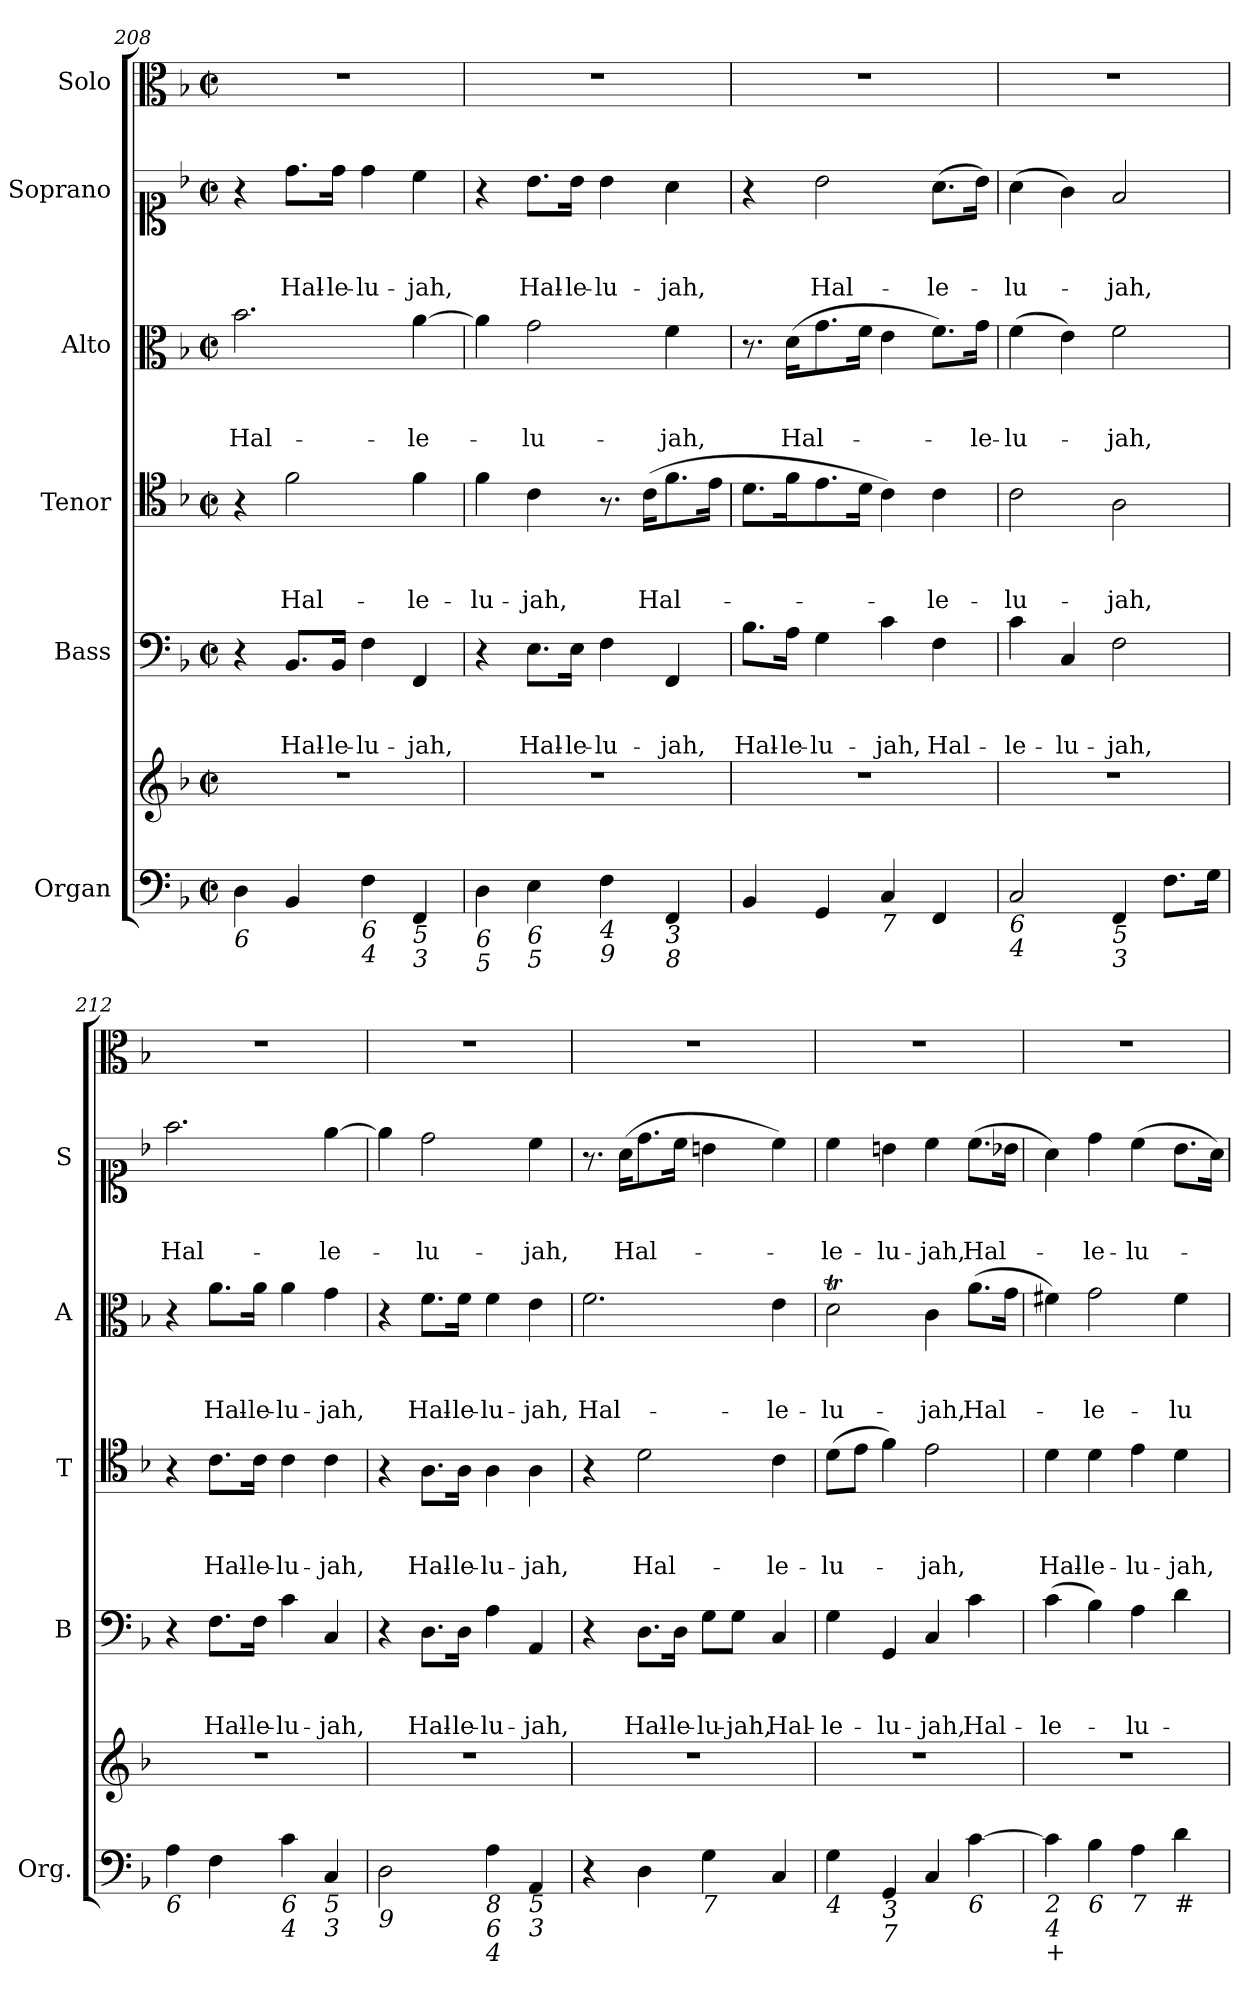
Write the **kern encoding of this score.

**kern	**kern	**kern	**text	**text	**text	**kern	**text	**text	**text	**kern	**text	**text	**text	**kern	**text	**text	**text	**kern
*part6	*part6	*part5	*part5	*part5	*part5	*part4	*part4	*part4	*part4	*part3	*part3	*part3	*part3	*part2	*part2	*part2	*part2	*part1
*staff7	*staff6	*staff5	*staff5	*staff5	*staff5	*staff4	*staff4	*staff4	*staff4	*staff3	*staff3	*staff3	*staff3	*staff2	*staff2	*staff2	*staff2	*staff1
*I"Organ	*	*I"Bass	*	*	*	*I"Tenor	*	*	*	*I"Alto	*	*	*	*I"Soprano	*	*	*	*I"Solo
*I'Org.	*	*I'B	*	*	*	*I'T	*	*	*	*I'A	*	*	*	*I'S	*	*	*	*
*clefF4	*clefG2	*clefF4	*	*	*	*clefC4	*	*	*	*clefC3	*	*	*	*clefC1	*	*	*	*clefC3
*k[b-]	*k[b-]	*k[b-]	*	*	*	*k[b-]	*	*	*	*k[b-]	*	*	*	*k[b-]	*	*	*	*k[b-]
*d:	*d:	*d:	*	*	*	*d:	*	*	*	*d:	*	*	*	*d:	*	*	*	*d:
*M2/2	*M2/2	*M2/2	*	*	*	*M2/2	*	*	*	*M2/2	*	*	*	*M2/2	*	*	*	*M2/2
*met(c|)	*met(c|)	*met(c|)	*	*	*	*met(c|)	*	*	*	*met(c|)	*	*	*	*met(c|)	*	*	*	*met(c|)
=208	=208	=208	=208	=208	=208	=208	=208	=208	=208	=208	=208	=208	=208	=208	=208	=208	=208	=208
!LO:TX:b:i:t=6	!	!	!	!	!	!	!	!	!	!	!	!	!	!	!	!	!	!
!	!	!	!	!	!	!	!	!	!	!	!	!	!LO:LY:b	!	!	!	!	!
4D\	1r	4r	.	.	.	4r	.	.	.	2.b-\	.	.	Hal-	4r	.	.	.	1r
!	!	!	!	!	!LO:LY:b	!	!	!	!LO:LY:b	!	!	!	!	!	!	!	!LO:LY:b	!
4BB-/	.	8.BB-/L	.	.	Hal-	2f\	.	.	Hal-	.	.	.	.	8.dd\L	.	.	Hal-	.
!	!	!	!	!	!LO:LY:b	!	!	!	!	!	!	!	!	!	!	!	!LO:LY:b	!
.	.	16BB-/Jk	.	.	-le-	.	.	.	.	.	.	.	.	16dd\Jk	.	.	-le-	.
!LO:TX:b:i:t=6	!	!	!	!	!	!	!	!	!	!	!	!	!	!	!	!	!	!
!LO:TX:b:i:t=4	!	!	!	!	!	!	!	!	!	!	!	!	!	!	!	!	!	!
!	!	!	!	!	!LO:LY:b	!	!	!	!	!	!	!	!	!	!	!	!LO:LY:b	!
4F\	.	4F\	.	.	-lu-	.	.	.	.	.	.	.	.	4dd\	.	.	-lu-	.
!LO:TX:b:i:t=5	!	!	!	!	!	!	!	!	!	!	!	!	!	!	!	!	!	!
!LO:TX:b:i:t=3	!	!	!	!	!	!	!	!	!	!	!	!	!	!	!	!	!	!
!	!	!	!	!	!LO:LY:b	!	!	!	!LO:LY:b	!	!	!	!LO:LY:b	!	!	!	!LO:LY:b	!
4FF/	.	4FF/	.	.	-jah,	4f\	.	.	-le-	[4a\	.	.	-le-	4cc\	.	.	-jah,	.
=209	=209	=209	=209	=209	=209	=209	=209	=209	=209	=209	=209	=209	=209	=209	=209	=209	=209	=209
!LO:TX:b:i:t=6	!	!	!	!	!	!	!	!	!	!	!	!	!	!	!	!	!	!
!LO:TX:b:i:t=5	!	!	!	!	!	!	!	!	!	!	!	!	!	!	!	!	!	!
!	!	!	!	!	!	!	!	!	!LO:LY:b	!	!	!	!	!	!	!	!	!
4D\	1r	4r	.	.	.	4f\	.	.	-lu-	4a\]	.	.	.	4r	.	.	.	1r
!LO:TX:b:i:t=6	!	!	!	!	!	!	!	!	!	!	!	!	!	!	!	!	!	!
!LO:TX:b:i:t=5	!	!	!	!	!	!	!	!	!	!	!	!	!	!	!	!	!	!
!	!	!	!	!	!LO:LY:b	!	!	!	!LO:LY:b	!	!	!	!LO:LY:b	!	!	!	!LO:LY:b	!
4E\	.	8.E\L	.	.	Hal-	4c\	.	.	-jah,	2g\	.	.	-lu-	8.b-\L	.	.	Hal-	.
!	!	!	!	!	!LO:LY:b	!	!	!	!	!	!	!	!	!	!	!	!LO:LY:b	!
.	.	16E\Jk	.	.	-le-	.	.	.	.	.	.	.	.	16b-\Jk	.	.	-le-	.
!LO:TX:b:i:t=4	!	!	!	!	!	!	!	!	!	!	!	!	!	!	!	!	!	!
!LO:TX:b:i:t=9	!	!	!	!	!	!	!	!	!	!	!	!	!	!	!	!	!	!
!	!	!	!	!	!LO:LY:b	!	!	!	!	!	!	!	!	!	!	!	!LO:LY:b	!
4F\	.	4F\	.	.	-lu-	8.r	.	.	.	.	.	.	.	4b-\	.	.	-lu-	.
!	!	!	!	!	!	!	!	!	!LO:LY:b	!	!	!	!	!	!	!	!	!
.	.	.	.	.	.	(>16c\KL	.	.	Hal-	.	.	.	.	.	.	.	.	.
!LO:TX:b:i:t=3	!	!	!	!	!	!	!	!	!	!	!	!	!	!	!	!	!	!
!LO:TX:b:i:t=8	!	!	!	!	!	!	!	!	!	!	!	!	!	!	!	!	!	!
!	!	!	!	!	!LO:LY:b	!	!	!	!	!	!	!	!LO:LY:b	!	!	!	!LO:LY:b	!
4FF/	.	4FF/	.	.	-jah,	8.f\	.	.	.	4f\	.	.	-jah,	4a\	.	.	-jah,	.
.	.	.	.	.	.	16e\Jk	.	.	.	.	.	.	.	.	.	.	.	.
!!LO:PB:g=z
=210	=210	=210	=210	=210	=210	=210	=210	=210	=210	=210	=210	=210	=210	=210	=210	=210	=210	=210
!	!	!	!	!	!LO:LY:b	!	!	!	!	!	!	!	!	!	!	!	!	!
4BB-/	1r	8.B-\L	.	.	Hal-	8.d\L	.	.	.	8.r	.	.	.	4r	.	.	.	1r
!	!	!	!	!	!LO:LY:b	!	!	!	!	!	!	!	!LO:LY:b	!	!	!	!	!
.	.	16A\Jk	.	.	-le-	16f\k	.	.	.	(>16d\KL	.	.	Hal-	.	.	.	.	.
!	!	!	!	!	!LO:LY:b	!	!	!	!	!	!	!	!	!	!	!	!LO:LY:b	!
4GG/	.	4G\	.	.	-lu-	8.e\	.	.	.	8.g\	.	.	.	2b-\	.	.	Hal-	.
.	.	.	.	.	.	16d\Jk	.	.	.	16f\Jk	.	.	.	.	.	.	.	.
!LO:TX:b:i:t=7	!	!	!	!	!	!	!	!	!	!	!	!	!	!	!	!	!	!
!	!	!	!	!	!LO:LY:b	!	!	!	!	!	!	!	!	!	!	!	!	!
4C/	.	4c\	.	.	-jah,	4c\)	.	.	.	4e\	.	.	.	.	.	.	.	.
!	!	!	!	!	!LO:LY:b	!	!	!	!LO:LY:b	!	!	!	!	!	!	!	!LO:LY:b	!
4FF/	.	4F\	.	.	Hal-	4c\	.	.	-le-	8.f\L)	.	.	.	(>8.a\L	.	.	-le-	.
!	!	!	!	!	!	!	!	!	!	!	!	!	!LO:LY:b	!	!	!	!	!
.	.	.	.	.	.	.	.	.	.	16g\Jk	.	.	-le-	16b-\Jk)	.	.	.	.
=211	=211	=211	=211	=211	=211	=211	=211	=211	=211	=211	=211	=211	=211	=211	=211	=211	=211	=211
!LO:TX:b:i:t=6	!	!	!	!	!	!	!	!	!	!	!	!	!	!	!	!	!	!
!LO:TX:b:i:t=4	!	!	!	!	!	!	!	!	!	!	!	!	!	!	!	!	!	!
!	!	!	!	!	!LO:LY:b	!	!	!	!LO:LY:b	!	!	!	!LO:LY:b	!	!	!	!LO:LY:b	!
2C/	1r	4c\	.	.	-le-	2c\	.	.	-lu-	(>4f\	.	.	-lu-	(>4a\	.	.	-lu-	1r
!	!	!	!	!	!LO:LY:b	!	!	!	!	!	!	!	!	!	!	!	!	!
.	.	4C/	.	.	-lu-	.	.	.	.	4e\)	.	.	.	4g\)	.	.	.	.
!LO:TX:b:i:t=5	!	!	!	!	!	!	!	!	!	!	!	!	!	!	!	!	!	!
!LO:TX:b:i:t=3	!	!	!	!	!	!	!	!	!	!	!	!	!	!	!	!	!	!
!	!	!	!	!	!LO:LY:b	!	!	!	!LO:LY:b	!	!	!	!LO:LY:b	!	!	!	!LO:LY:b	!
4FF/	.	2F\	.	.	-jah,	2A\	.	.	-jah,	2f\	.	.	-jah,	2f/	.	.	-jah,	.
8.F\L	.	.	.	.	.	.	.	.	.	.	.	.	.	.	.	.	.	.
16G\Jk	.	.	.	.	.	.	.	.	.	.	.	.	.	.	.	.	.	.
=212	=212	=212	=212	=212	=212	=212	=212	=212	=212	=212	=212	=212	=212	=212	=212	=212	=212	=212
!LO:TX:b:i:t=6	!	!	!	!	!	!	!	!	!	!	!	!	!	!	!	!	!	!
!	!	!	!	!	!	!	!	!	!	!	!	!	!	!	!	!	!LO:LY:b	!
4A\	1r	4r	.	.	.	4r	.	.	.	4r	.	.	.	2.ff\	.	.	Hal-	1r
!	!	!	!	!	!LO:LY:b	!	!	!	!LO:LY:b	!	!	!	!LO:LY:b	!	!	!	!	!
4F\	.	8.F\L	.	.	Hal-	8.c\L	.	.	Hal-	8.a\L	.	.	Hal-	.	.	.	.	.
!	!	!	!	!	!LO:LY:b	!	!	!	!LO:LY:b	!	!	!	!LO:LY:b	!	!	!	!	!
.	.	16F\Jk	.	.	-le-	16c\Jk	.	.	-le-	16a\Jk	.	.	-le-	.	.	.	.	.
!LO:TX:b:i:t=6	!	!	!	!	!	!	!	!	!	!	!	!	!	!	!	!	!	!
!LO:TX:b:i:t=4	!	!	!	!	!	!	!	!	!	!	!	!	!	!	!	!	!	!
!	!	!	!	!	!LO:LY:b	!	!	!	!LO:LY:b	!	!	!	!LO:LY:b	!	!	!	!	!
4c\	.	4c\	.	.	-lu-	4c\	.	.	-lu-	4a\	.	.	-lu-	.	.	.	.	.
!LO:TX:b:i:t=5	!	!	!	!	!	!	!	!	!	!	!	!	!	!	!	!	!	!
!LO:TX:b:i:t=3	!	!	!	!	!	!	!	!	!	!	!	!	!	!	!	!	!	!
!	!	!	!	!	!LO:LY:b	!	!	!	!LO:LY:b	!	!	!	!LO:LY:b	!	!	!	!LO:LY:b	!
4C/	.	4C/	.	.	-jah,	4c\	.	.	-jah,	4g\	.	.	-jah,	[4ee\	.	.	-le-	.
=213	=213	=213	=213	=213	=213	=213	=213	=213	=213	=213	=213	=213	=213	=213	=213	=213	=213	=213
!LO:TX:b:i:t=9	!	!	!	!	!	!	!	!	!	!	!	!	!	!	!	!	!	!
2D\	1r	4r	.	.	.	4r	.	.	.	4r	.	.	.	4ee\]	.	.	.	1r
!	!	!	!	!	!LO:LY:b	!	!	!	!LO:LY:b	!	!	!	!LO:LY:b	!	!	!	!LO:LY:b	!
.	.	8.D\L	.	.	Hal-	8.A\L	.	.	Hal-	8.f\L	.	.	Hal-	2dd\	.	.	-lu-	.
!	!	!	!	!	!LO:LY:b	!	!	!	!LO:LY:b	!	!	!	!LO:LY:b	!	!	!	!	!
.	.	16D\Jk	.	.	-le-	16A\Jk	.	.	-le-	16f\Jk	.	.	-le-	.	.	.	.	.
!LO:TX:b:i:t=8	!	!	!	!	!	!	!	!	!	!	!	!	!	!	!	!	!	!
!LO:TX:b:i:t=6	!	!	!	!	!	!	!	!	!	!	!	!	!	!	!	!	!	!
!LO:TX:b:i:t=4	!	!	!	!	!	!	!	!	!	!	!	!	!	!	!	!	!	!
!	!	!	!	!	!LO:LY:b	!	!	!	!LO:LY:b	!	!	!	!LO:LY:b	!	!	!	!	!
4A\	.	4A\	.	.	-lu-	4A\	.	.	-lu-	4f\	.	.	-lu-	.	.	.	.	.
!LO:TX:b:i:t=5	!	!	!	!	!	!	!	!	!	!	!	!	!	!	!	!	!	!
!LO:TX:b:i:t=3	!	!	!	!	!	!	!	!	!	!	!	!	!	!	!	!	!	!
!	!	!	!	!	!LO:LY:b	!	!	!	!LO:LY:b	!	!	!	!LO:LY:b	!	!	!	!LO:LY:b	!
4AA/	.	4AA/	.	.	-jah,	4A\	.	.	-jah,	4e\	.	.	-jah,	4cc\	.	.	-jah,	.
=214	=214	=214	=214	=214	=214	=214	=214	=214	=214	=214	=214	=214	=214	=214	=214	=214	=214	=214
!	!	!	!	!	!	!	!	!	!	!	!	!	!LO:LY:b	!	!	!	!	!
4r	1r	4r	.	.	.	4r	.	.	.	2.f\	.	.	Hal-	8.r	.	.	.	1r
!	!	!	!	!	!	!	!	!	!	!	!	!	!	!	!	!	!LO:LY:b	!
.	.	.	.	.	.	.	.	.	.	.	.	.	.	(>16a\KL	.	.	Hal-	.
!	!	!	!	!	!LO:LY:b	!	!	!	!LO:LY:b	!	!	!	!	!	!	!	!	!
4D\	.	8.D\L	.	.	Hal-	2d\	.	.	Hal-	.	.	.	.	8.dd\	.	.	.	.
!	!	!	!	!	!LO:LY:b	!	!	!	!	!	!	!	!	!	!	!	!	!
.	.	16D\Jk	.	.	-le-	.	.	.	.	.	.	.	.	16cc\Jk	.	.	.	.
!LO:TX:b:i:t=7	!	!	!	!	!	!	!	!	!	!	!	!	!	!	!	!	!	!
!	!	!	!	!	!LO:LY:b	!	!	!	!	!	!	!	!	!	!	!	!	!
4G\	.	8G\L	.	.	-lu-	.	.	.	.	.	.	.	.	4bn\	.	.	.	.
!	!	!	!	!	!LO:LY:b	!	!	!	!	!	!	!	!	!	!	!	!	!
.	.	8G\J	.	.	-jah,	.	.	.	.	.	.	.	.	.	.	.	.	.
!	!	!	!	!	!LO:LY:b	!	!	!	!LO:LY:b	!	!	!	!LO:LY:b	!	!	!	!	!
4C/	.	4C/	.	.	Hal-	4c\	.	.	-le-	4e\	.	.	-le-	4cc\)	.	.	.	.
!!LO:LB:g=z
=215	=215	=215	=215	=215	=215	=215	=215	=215	=215	=215	=215	=215	=215	=215	=215	=215	=215	=215
!LO:TX:b:i:t=4	!	!	!	!	!	!	!	!	!	!	!	!	!	!	!	!	!	!
!	!	!	!	!	!LO:LY:b	!	!	!	!LO:LY:b	!	!	!	!LO:LY:b	!	!	!	!LO:LY:b	!
4G\	1r	4G\	.	.	-le-	(>8d\L	.	.	-lu-	2dT\	.	.	-lu-	4cc\	.	.	-le-	1r
.	.	.	.	.	.	8e\J	.	.	.	.	.	.	.	.	.	.	.	.
!LO:TX:b:i:t=3	!	!	!	!	!	!	!	!	!	!	!	!	!	!	!	!	!	!
!LO:TX:b:i:t=7	!	!	!	!	!	!	!	!	!	!	!	!	!	!	!	!	!	!
!	!	!	!	!	!LO:LY:b	!	!	!	!	!	!	!	!	!	!	!	!LO:LY:b	!
4GG/	.	4GG/	.	.	-lu-	4f\)	.	.	.	.	.	.	.	4bn\	.	.	-lu-	.
!	!	!	!	!	!LO:LY:b	!	!	!	!LO:LY:b	!	!	!	!LO:LY:b	!	!	!	!LO:LY:b	!
4C/	.	4C/	.	.	-jah,	2e\	.	.	-jah,	4c\	.	.	-jah,	4cc\	.	.	-jah,	.
!LO:TX:b:i:t=6	!	!	!	!	!	!	!	!	!	!	!	!	!	!	!	!	!	!
!	!	!	!	!	!LO:LY:b	!	!	!	!	!	!	!	!LO:LY:b	!	!	!	!LO:LY:b	!
[4c\	.	4c\	.	.	Hal-	.	.	.	.	(>8.a\L	.	.	Hal-	(>8.cc\L	.	.	Hal-	.
.	.	.	.	.	.	.	.	.	.	16g\Jk	.	.	.	16b-X\Jk	.	.	.	.
=216	=216	=216	=216	=216	=216	=216	=216	=216	=216	=216	=216	=216	=216	=216	=216	=216	=216	=216
!LO:TX:b:i:t=2	!	!	!	!	!	!	!	!	!	!	!	!	!	!	!	!	!	!
!LO:TX:b:i:t=4	!	!	!	!	!	!	!	!	!	!	!	!	!	!	!	!	!	!
!LO:TX:b:t=+	!	!	!	!	!	!	!	!	!	!	!	!	!	!	!	!	!	!
!	!	!	!	!	!LO:LY:b	!	!	!	!LO:LY:b	!	!	!	!	!	!	!	!	!
4c\]	1r	(>4c\	.	.	-le-	4d\	.	.	Hal-	4f#X\)	.	.	.	4a\)	.	.	.	1r
!LO:TX:b:i:t=6	!	!	!	!	!	!	!	!	!	!	!	!	!	!	!	!	!	!
!	!	!	!	!	!	!	!	!	!LO:LY:b	!	!	!	!LO:LY:b	!	!	!	!LO:LY:b	!
4B-\	.	4B-\)	.	.	.	4d\	.	.	-le-	2g\	.	.	-le-	4dd\	.	.	-le-	.
!LO:TX:b:i:t=7	!	!	!	!	!	!	!	!	!	!	!	!	!	!	!	!	!	!
!	!	!	!	!	!LO:LY:b	!	!	!	!LO:LY:b	!	!	!	!	!	!	!	!LO:LY:b	!
4A\	.	4A\	.	.	-lu-	4e\	.	.	-lu-	.	.	.	.	(>4cc\	.	.	-lu-	.
!LO:TX:b:t=#	!	!	!	!	!	!	!	!	!	!	!	!	!	!	!	!	!	!
!	!	!	!	!	!	!	!	!	!LO:LY:b	!	!	!	!LO:LY:b	!	!	!	!	!
4d\	.	4d\	.	.	.	4d\	.	.	-jah,	4f#\	.	.	-lu-	8.b-\L	.	.	.	.
.	.	.	.	.	.	.	.	.	.	.	.	.	.	16a\Jk)	.	.	.	.
=	=	=	=	=	=	=	=	=	=	=	=	=	=	=	=	=	=	=
*-	*-	*-	*-	*-	*-	*-	*-	*-	*-	*-	*-	*-	*-	*-	*-	*-	*-	*-
